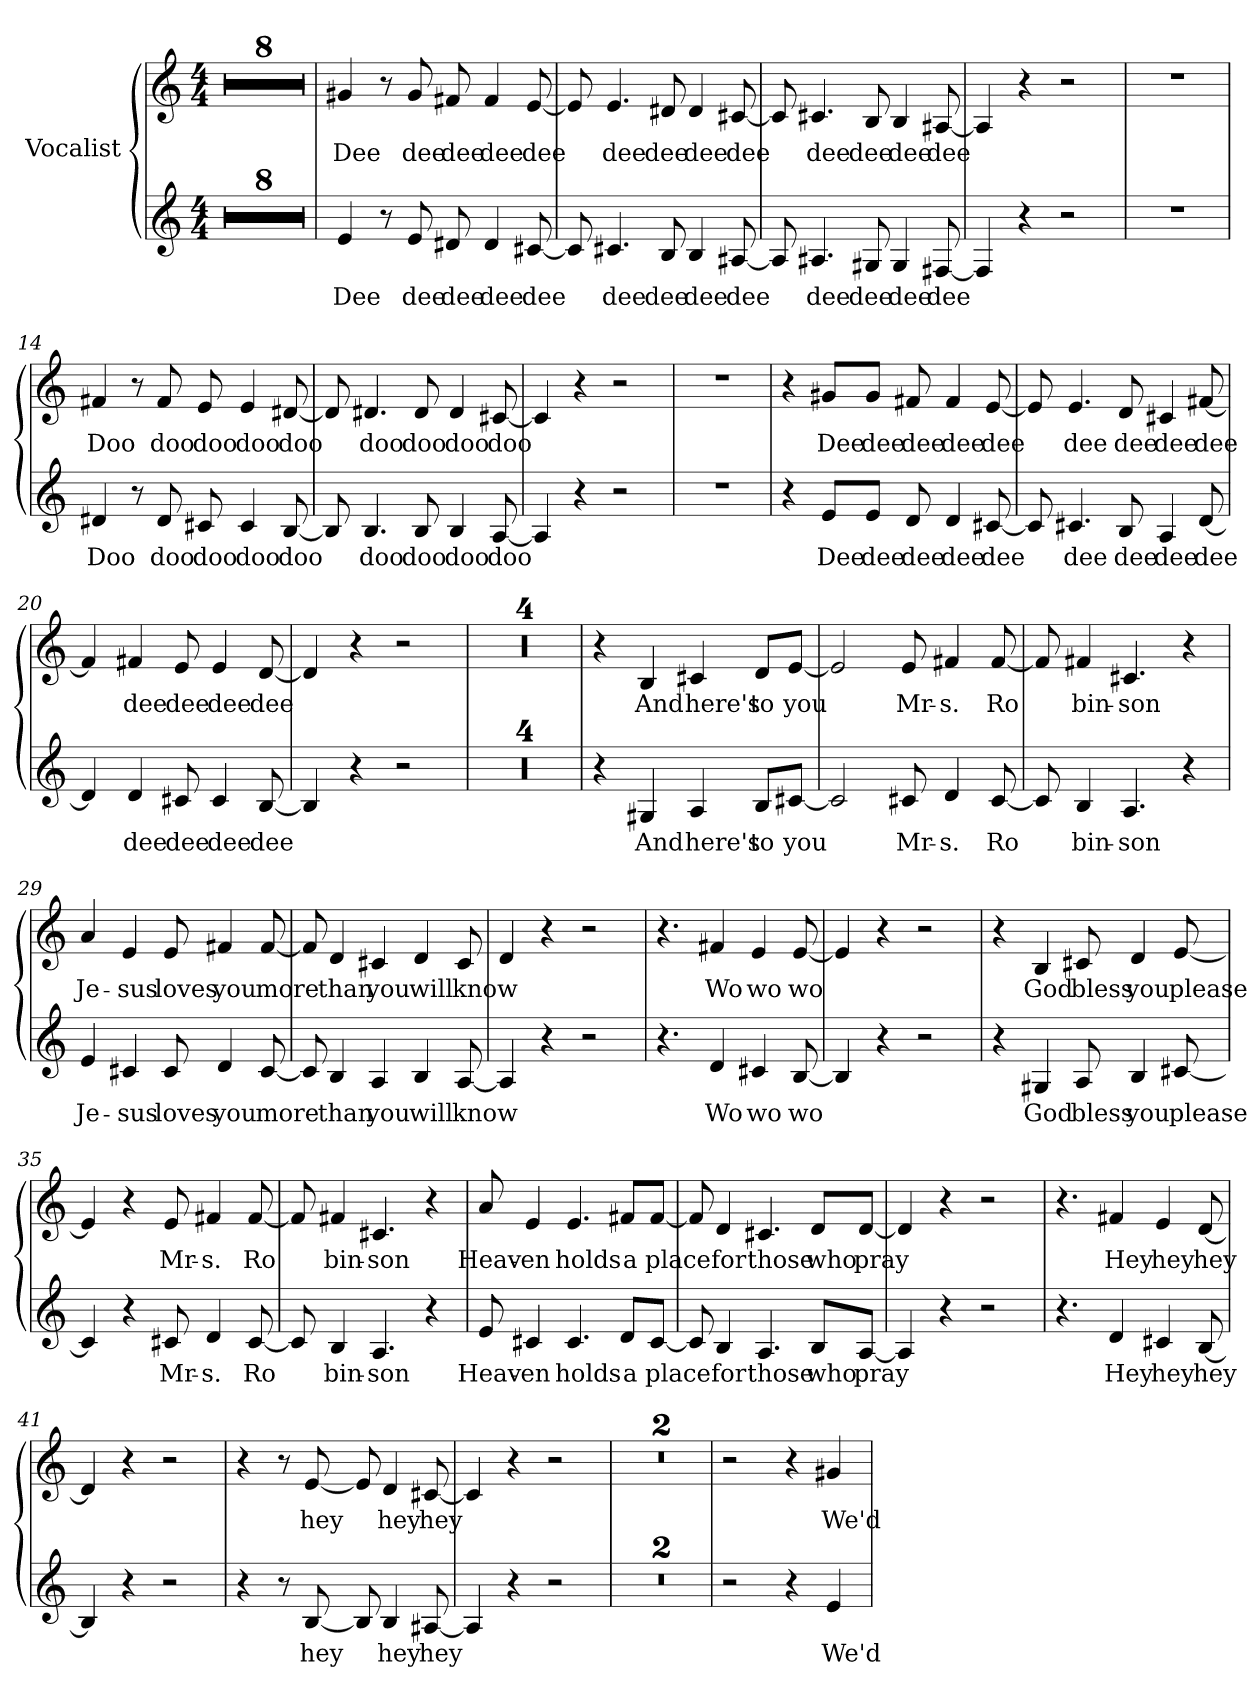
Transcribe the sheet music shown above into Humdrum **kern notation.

**kern	**text	**kern	**text
*part1	*part1	*part1	*part1
*staff2	*staff2	*staff1	*staff1
*I"Vocalist	*	*	*
*clefG2	*	*clefG2	*
*M4/4	*	*M4/4	*
=1	=1	=1	=1
*clefG2	*	*clefG2	*
*M4/4	*	*M4/4	*
1r	.	1r	.
=2	=2	=2	=2
1r	.	1r	.
=3	=3	=3	=3
1r	.	1r	.
=4	=4	=4	=4
1r	.	1r	.
=5	=5	=5	=5
1r	.	1r	.
=6	=6	=6	=6
1r	.	1r	.
=7	=7	=7	=7
1r	.	1r	.
=8	=8	=8	=8
1r	.	1r	.
=9	=9	=9	=9
4e	Dee	4g#X	Dee
8r	.	8r	.
8e	dee	8g#	dee
8d#X	dee	8f#X	dee
4d#	dee	4f#	dee
[8c#X	dee	[8e	dee
=10	=10	=10	=10
8c#]	_	8e]	_
4.c#X	dee	4.e	dee
8B	dee	8d#X	dee
4B	dee	4d#	dee
[8A#X	dee	[8c#X	dee
=11	=11	=11	=11
8A#]	_	8c#]	_
4.A#X	dee	4.c#X	dee
8G#X	dee	8B	dee
4G#	dee	4B	dee
[8F#X	dee	[8A#X	dee
=12	=12	=12	=12
4F#]	_	4A#]	_
4r	.	4r	.
2r	.	2r	.
=13	=13	=13	=13
1r	.	1r	.
=14	=14	=14	=14
4d#X	Doo	4f#X	Doo
8r	.	8r	.
8d#	doo	8f#	doo
8c#X	doo	8e	doo
4c#	doo	4e	doo
[8B	doo	[8d#X	doo
=15	=15	=15	=15
8B]	_	8d#]	_
4.B	doo	4.d#X	doo
8B	doo	8d#	doo
4B	doo	4d#	doo
[8A	doo	[8c#X	doo
=16	=16	=16	=16
4A]	_	4c#]	_
4r	.	4r	.
2r	.	2r	.
=17	=17	=17	=17
1r	.	1r	.
=18	=18	=18	=18
4r	.	4r	.
8e/L	Dee	8g#X/L	Dee
8e/J	dee	8g#/J	dee
8d	dee	8f#X	dee
4d	dee	4f#	dee
[8c#X	dee	[8e	dee
=19	=19	=19	=19
8c#]	_	8e]	_
4.c#X	dee	4.e	dee
8B	dee	8d	dee
4A	dee	4c#X	dee
[8d	dee	[8f#X	dee
=20	=20	=20	=20
4d]	_	4f#]	_
4d	dee	4f#X	dee
8c#X	dee	8e	dee
4c#	dee	4e	dee
[8B	dee	[8d	dee
=21	=21	=21	=21
4B]	_	4d]	_
4r	.	4r	.
2r	.	2r	.
=22	=22	=22	=22
1r	.	1r	.
=23	=23	=23	=23
1r	.	1r	.
=24	=24	=24	=24
1r	.	1r	.
=25	=25	=25	=25
1r	.	1r	.
=26	=26	=26	=26
4r	.	4r	.
4G#X	And	4B	And
4A	here's	4c#X	here's
8B/L	to	8d/L	to
[8c#X/J	you	[8e/J	you
=27	=27	=27	=27
2c#]	_	2e]	_
8c#X	Mr-	8e	Mr-
4d	-s.	4f#X	-s.
[8c#	Ro-	[8f#	Ro-
=28	=28	=28	=28
8c#]	_	8f#]	_
4B	-bin-	4f#X	-bin-
4.A	-son	4.c#X	-son
4r	.	4r	.
=29	=29	=29	=29
4e	Je-	4a	Je-
4c#X	-sus	4e	-sus
8c#	loves	8e	loves
4d	you	4f#X	you
[8c#	more	[8f#	more
=30	=30	=30	=30
8c#]	_	8f#]	_
4B	than	4d	than
4A	you	4c#X	you
4B	will	4d	will
[8A	know	8c#	know
=31	=31	=31	=31
4A]	_	4d	_
4r	.	4r	.
2r	.	2r	.
=32	=32	=32	=32
4.r	.	4.r	.
4d	Wo	4f#X	Wo
4c#X	wo	4e	wo
[8B	wo	[8e	wo
=33	=33	=33	=33
4B]	_	4e]	_
4r	.	4r	.
2r	.	2r	.
=34	=34	=34	=34
4r	.	4r	.
4G#X	God	4B	God
8A	bless	8c#X	bless
4B	you	4d	you
[8c#X	please	[8e	please
=35	=35	=35	=35
4c#]	_	4e]	_
4r	.	4r	.
8c#X	Mr-	8e	Mr-
4d	-s.	4f#X	-s.
[8c#	Ro-	[8f#	Ro-
=36	=36	=36	=36
8c#]	_	8f#]	_
4B	-bin-	4f#X	-bin-
4.A	-son	4.c#X	-son
4r	.	4r	.
=37	=37	=37	=37
8e	Heav-	8a	Heav-
4c#X	-en	4e	-en
4.c#	holds	4.e	holds
8d/L	a	8f#X/L	a
[8c#/J	place	[8f#/J	place
=38	=38	=38	=38
8c#]	_	8f#]	_
4B	for	4d	for
4.A	those	4.c#X	those
8B/L	who	8d/L	who
[8A/J	pray	[8d/J	pray
=39	=39	=39	=39
4A]	_	4d]	_
4r	.	4r	.
2r	.	2r	.
=40	=40	=40	=40
4.r	.	4.r	.
4d	Hey	4f#X	Hey
4c#X	hey	4e	hey
[8B	hey	[8d	hey
=41	=41	=41	=41
4B]	_	4d]	_
4r	.	4r	.
2r	.	2r	.
=42	=42	=42	=42
4r	.	4r	.
8r	.	8r	.
[8B	hey	[8e	hey
8B]	_	8e]	_
4B	hey	4d	hey
[8A#X	hey	[8c#X	hey
=43	=43	=43	=43
4A#]	_	4c#]	_
4r	.	4r	.
2r	.	2r	.
=44	=44	=44	=44
1r	.	1r	.
=45	=45	=45	=45
1r	.	1r	.
=46	=46	=46	=46
2r	.	2r	.
4r	.	4r	.
4e	We'd	4g#X	We'd
=	=	=	=
*-	*-	*-	*-
